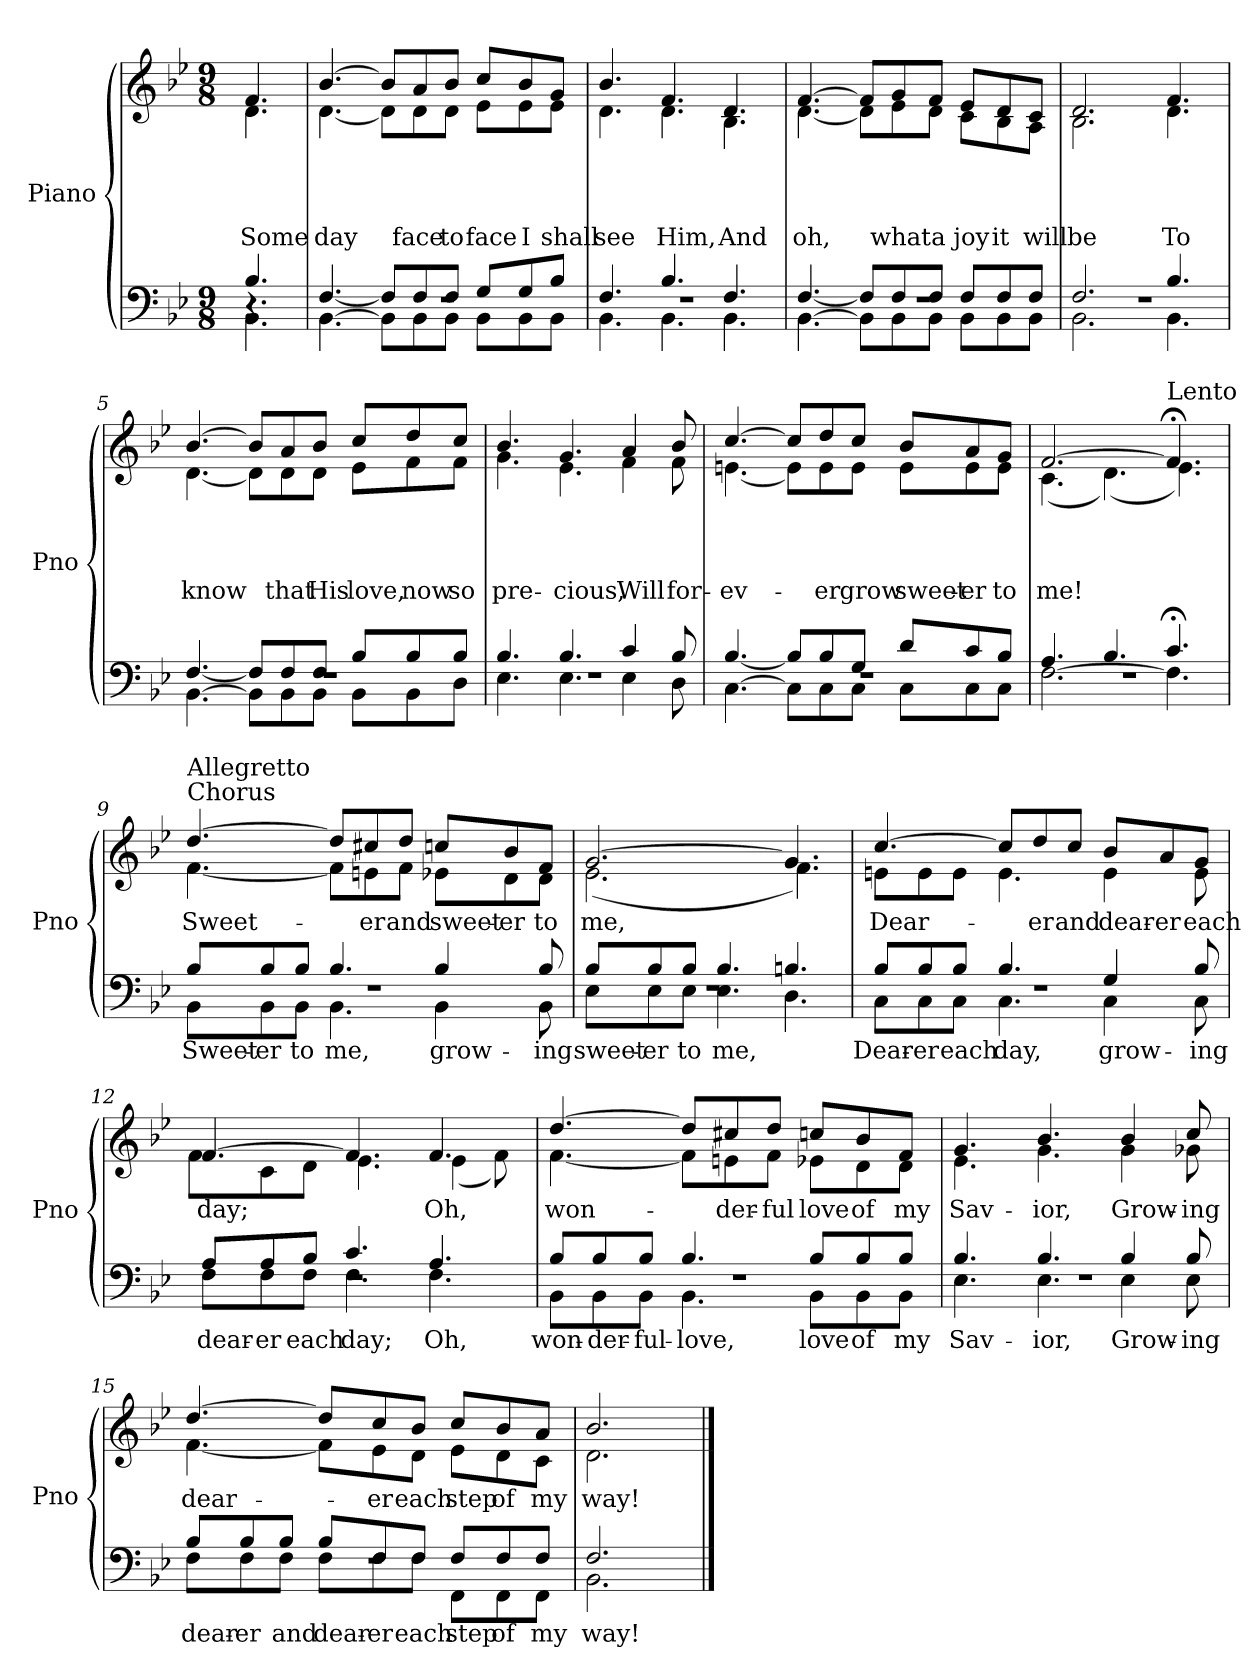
**kern	**text	**kern	**text	**text	**text	**text
*part1	*part1	*part1	*part1	*part1	*part1	*part1
*staff2	*staff2	*staff1	*staff1	*staff1	*staff1	*staff1
*I"Piano	*	*	*	*	*	*
*I'Pno	*	*	*	*	*	*
*clefF4	*	*clefG2	*	*	*	*
*k[b-e-]	*	*k[b-e-]	*	*	*	*
*B-:	*	*B-:	*	*	*	*
*M9/8	*	*M9/8	*	*	*	*
=	=	=	=	=	=	=
.	.	8qf/yy	1.	2.	3.	4.
*^	*	*^	*	*	*	*
*	*^	*	*	*	*	*	*	*
4.r	4.B-/	4.BB-\	.	4.f/	4.d\	.	.	.	Some
=1	=1	=1	=1	=1	=1	=1	=1	=1	=1
8%9r	[4.F/	[4.BB-\	.	[4.b-/	[4.d\	.	.	.	day
.	8F/L]	8BB-\L]	.	8b-/L]	8d\L]	.	.	.	.
.	8F/	8BB-\	.	8a/	8d\	.	.	.	face
.	8F/J	8BB-\J	.	8b-/J	8d\J	.	.	.	to
.	8G/L	8BB-\L	.	8cc/L	8e-\L	.	.	.	face
.	8G/	8BB-\	.	8b-/	8e-\	.	.	.	I
.	8B-/J	8BB-\J	.	8g/J	8e-\J	.	.	.	shall
=2	=2	=2	=2	=2	=2	=2	=2	=2	=2
8%9r	4.F/	4.BB-\	.	4.b-/	4.d\	.	.	.	see
.	4.B-/	4.BB-\	.	4.f/	4.d\	.	.	.	Him,
.	4.F/	4.BB-\	.	4.d/	4.B-\	.	.	.	And
!!LO:LB:g=z	!!
=3	=3	=3	=3	=3	=3	=3	=3	=3	=3
8%9r	[4.F/	[4.BB-\	.	[4.f/	[4.d\	.	.	.	oh,
.	8F/L]	8BB-\L]	.	8f/L]	8d\L]	.	.	.	.
.	8F/	8BB-\	.	8g/	8e-\	.	.	.	what
.	8F/J	8BB-\J	.	8f/J	8d\J	.	.	.	a
.	8F/L	8BB-\L	.	8e-/L	8c\L	.	.	.	joy
.	8F/	8BB-\	.	8d/	8B-\	.	.	.	it
.	8F/J	8BB-\J	.	8c/J	8A\J	.	.	.	will
=4	=4	=4	=4	=4	=4	=4	=4	=4	=4
8%9r	2.F/	2.BB-\	.	2.d/	2.B-\	.	.	.	be
.	4.B-/	4.BB-\	.	4.f/	4.d\	.	.	.	To
!!LO:LB:g=z	!!
=5	=5	=5	=5	=5	=5	=5	=5	=5	=5
8%9r	[4.F/	[4.BB-\	.	[4.b-/	[4.d\	.	.	.	know
.	8F/L]	8BB-\L]	.	8b-/L]	8d\L]	.	.	.	.
.	8F/	8BB-\	.	8a/	8d\	.	.	.	that
.	8F/J	8BB-\J	.	8b-/J	8d\J	.	.	.	His
.	8B-/L	8BB-\L	.	8cc/L	8e-\L	.	.	.	love,
.	8B-/	8BB-\	.	8dd/	8f\	.	.	.	now
.	8B-/J	8D\J	.	8cc/J	8f\J	.	.	.	so
=6	=6	=6	=6	=6	=6	=6	=6	=6	=6
8%9r	4.B-/	4.E-\	.	4.b-/	4.g\	.	.	.	pre-
.	4.B-/	4.E-\	.	4.g/	4.e-\	.	.	.	cious,
.	4c/	4E-\	.	4a/	4f\	.	.	.	Will
.	8B-/	8D\	.	8b-/	8f\	.	.	.	for-
!!LO:PB:g=z	!!
=7	=7	=7	=7	=7	=7	=7	=7	=7	=7
8%9r	[4.B-/	[4.C\	.	[4.cc/	[4.en\	.	.	.	ev-
.	8B-/L]	8C\L]	.	8cc/L]	8e\L]	.	.	.	.
.	8B-/	8C\	.	8dd/	8e\	.	.	.	er
.	8G/J	8C\J	.	8cc/J	8e\J	.	.	.	grow
.	8d/L	8C\L	.	8b-/L	8e\L	.	.	.	sweet-
.	8c/	8C\	.	8a/	8e\	.	.	.	er
.	8B-/J	8C\J	.	8g/J	8e\J	.	.	.	to
=8	=8	=8	=8	=8	=8	=8	=8	=8	=8
8%9r	4.A/	[2.F\	.	[2.f/	(4.c\	.	.	.	me!
.	4.B-/	.	.	.	(4.d\)	.	.	.	.
!	!	!	!	!LO:TX:a:t=Lento	!	!	!	!	!
.	4.c/	4.F;\]	.	4.f;</]	4.e-\)	.	.	.	.
!!LO:LB:g=z	!!
=9	=9	=9	=9	=9	=9	=9	=9	=9	=9
!	!	!	!	!LO:TX:a:t=Chorus	!	!	!	!	!
!	!	!	!	!LO:TX:a:t=Allegretto	!	!	!	!	!
8%9r	8B-/L	8BB-\L	Sweet-	[4.dd/	[4.f\	Sweet-	.	.	.
.	8B-/	8BB-\	-er	.	.	.	.	.	.
.	8B-/J	8BB-\J	to	.	.	.	.	.	.
.	4.B-/	4.BB-\	me,	8dd/L]	8f\L]	.	.	.	.
.	.	.	.	8cc#X/	8en\	er	.	.	.
.	.	.	.	8dd/J	8f\J	and	.	.	.
.	4B-/	4BB-\	grow-	8ccn/L	8e-X\L	sweet-	.	.	.
.	.	.	.	8b-/	8d\	er	.	.	.
.	8B-/	8BB-\	-ing	8f/J	8d\J	to	.	.	.
=10	=10	=10	=10	=10	=10	=10	=10	=10	=10
8%9r	8B-/L	8E-\L	sweet-	[2.g/	(2.e-\	me,	.	.	.
.	8B-/	8E-\	-er	.	.	.	.	.	.
.	8B-/J	8E-\J	to	.	.	.	.	.	.
.	4.B-/	4.E-\	me,	.	.	.	.	.	.
.	4.Bn/	4.D\	.	4.g/]	4.f\)	.	.	.	.
!!LO:LB:g=z	!!
=11	=11	=11	=11	=11	=11	=11	=11	=11	=11
8%9r	8B-/L	8C\L	Dear-	[4.cc/	8en\L	Dear-	.	.	.
.	8B-/	8C\	-er	.	8e\	.	.	.	.
.	8B-/J	8C\J	each	.	8e\J	.	.	.	.
.	4.B-/	4.C\	day,	8cc/L]	4.e\	.	.	.	.
.	.	.	.	8dd/	.	er	.	.	.
.	.	.	.	8cc/J	.	and	.	.	.
.	4G/	4C\	grow-	8b-/L	4e\	dear-	.	.	.
.	.	.	.	8a/	.	er	.	.	.
.	8B-/	8C\	-ing	8g/J	8e\	each	.	.	.
!!LO:PB:g=z	!!
=12	=12	=12	=12	=12	=12	=12	=12	=12	=12
8%9r	8A/L	8F\L	dear-	[4.f/	8f\L	day;	.	.	.
.	8A/	8F\	-er	.	8c\	.	.	.	.
.	8B-/J	8F\J	each	.	8d\J	.	.	.	.
.	4.c/	4.F\	day;	4.f/]	4.e-\	.	.	.	.
.	4.A/	4.F\	Oh,	4.f/	(4e-\	Oh,	.	.	.
.	.	.	.	.	8f\)	.	.	.	.
=13	=13	=13	=13	=13	=13	=13	=13	=13	=13
8%9r	8B-/L	8BB-\L	won-	[4.dd/	[4.f\	won-	.	.	.
.	8B-/	8BB-\	-der-	.	.	.	.	.	.
.	8B-/J	8BB-\J	-ful-	.	.	.	.	.	.
.	4.B-/	4.BB-\	-love,	8dd/L]	8f\L]	.	.	.	.
.	.	.	.	8cc#X/	8en\	der-	.	.	.
.	.	.	.	8dd/J	8f\J	ful	.	.	.
.	8B-/L	8BB-\L	love	8ccn/L	8e-X\L	love	.	.	.
.	8B-/	8BB-\	of	8b-/	8d\	of	.	.	.
.	8B-/J	8BB-\J	my	8f/J	8d\J	my	.	.	.
!!LO:LB:g=z	!!
=14	=14	=14	=14	=14	=14	=14	=14	=14	=14
8%9r	4.B-/	4.E-\	Sav-	4.g/	4.e-\	Sav-	.	.	.
.	4.B-/	4.E-\	-ior,	4.b-/	4.g\	ior,	.	.	.
.	4B-/	4E-\	Grow-	4b-/	4g\	Grow-	.	.	.
.	8B-/	8E-\	-ing	8cc/	8g-X\	ing	.	.	.
=15	=15	=15	=15	=15	=15	=15	=15	=15	=15
8%9r	8B-/L	8F\L	dear-	[4.dd/	[4.f\	dear-	.	.	.
.	8B-/	8F\	-er	.	.	.	.	.	.
.	8B-/J	8F\J	and	.	.	.	.	.	.
.	8B-/L	8F\L	dear-	8dd/L]	8f\L]	.	.	.	.
.	8F/	8F\	-er	8cc/	8e-\	er	.	.	.
.	8F/J	8F\J	each	8b-/J	8d\J	each	.	.	.
.	8F/L	8FF\L	step	8cc/L	8e-\L	step	.	.	.
.	8F/	8FF\	of	8b-/	8d\	of	.	.	.
.	8F/J	8FF\J	my	8a/J	8c\J	my	.	.	.
!!LO:LB:g=z	!!
=16	=16	=16	=16	=16	=16	=16	=16	=16	=16
2.reyy	2.F/	2.BB-\	way!	2.b-/	2.d\	way!	.	.	.
*v	*v	*v	*	*	*	*	*	*	*
*	*	*v	*v	*	*	*	*
==	==	==	==	==	==	==
*-	*-	*-	*-	*-	*-	*-
